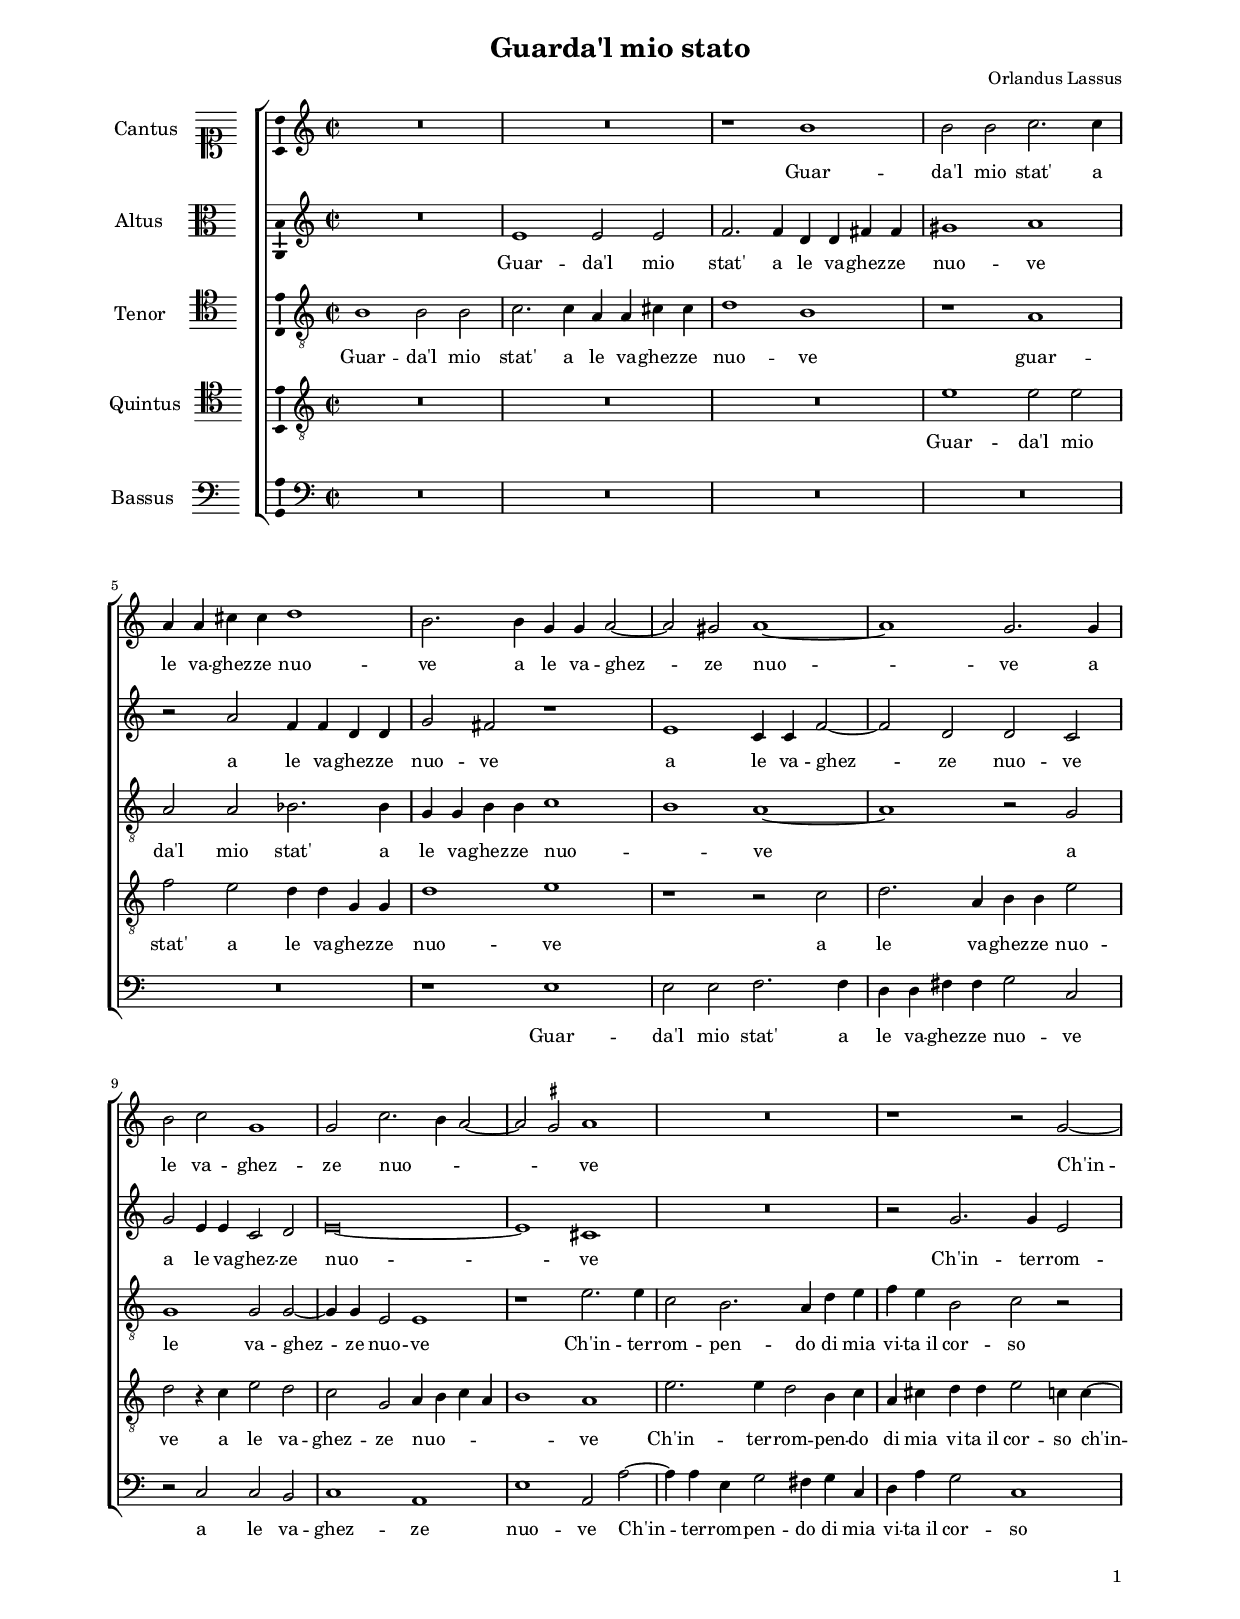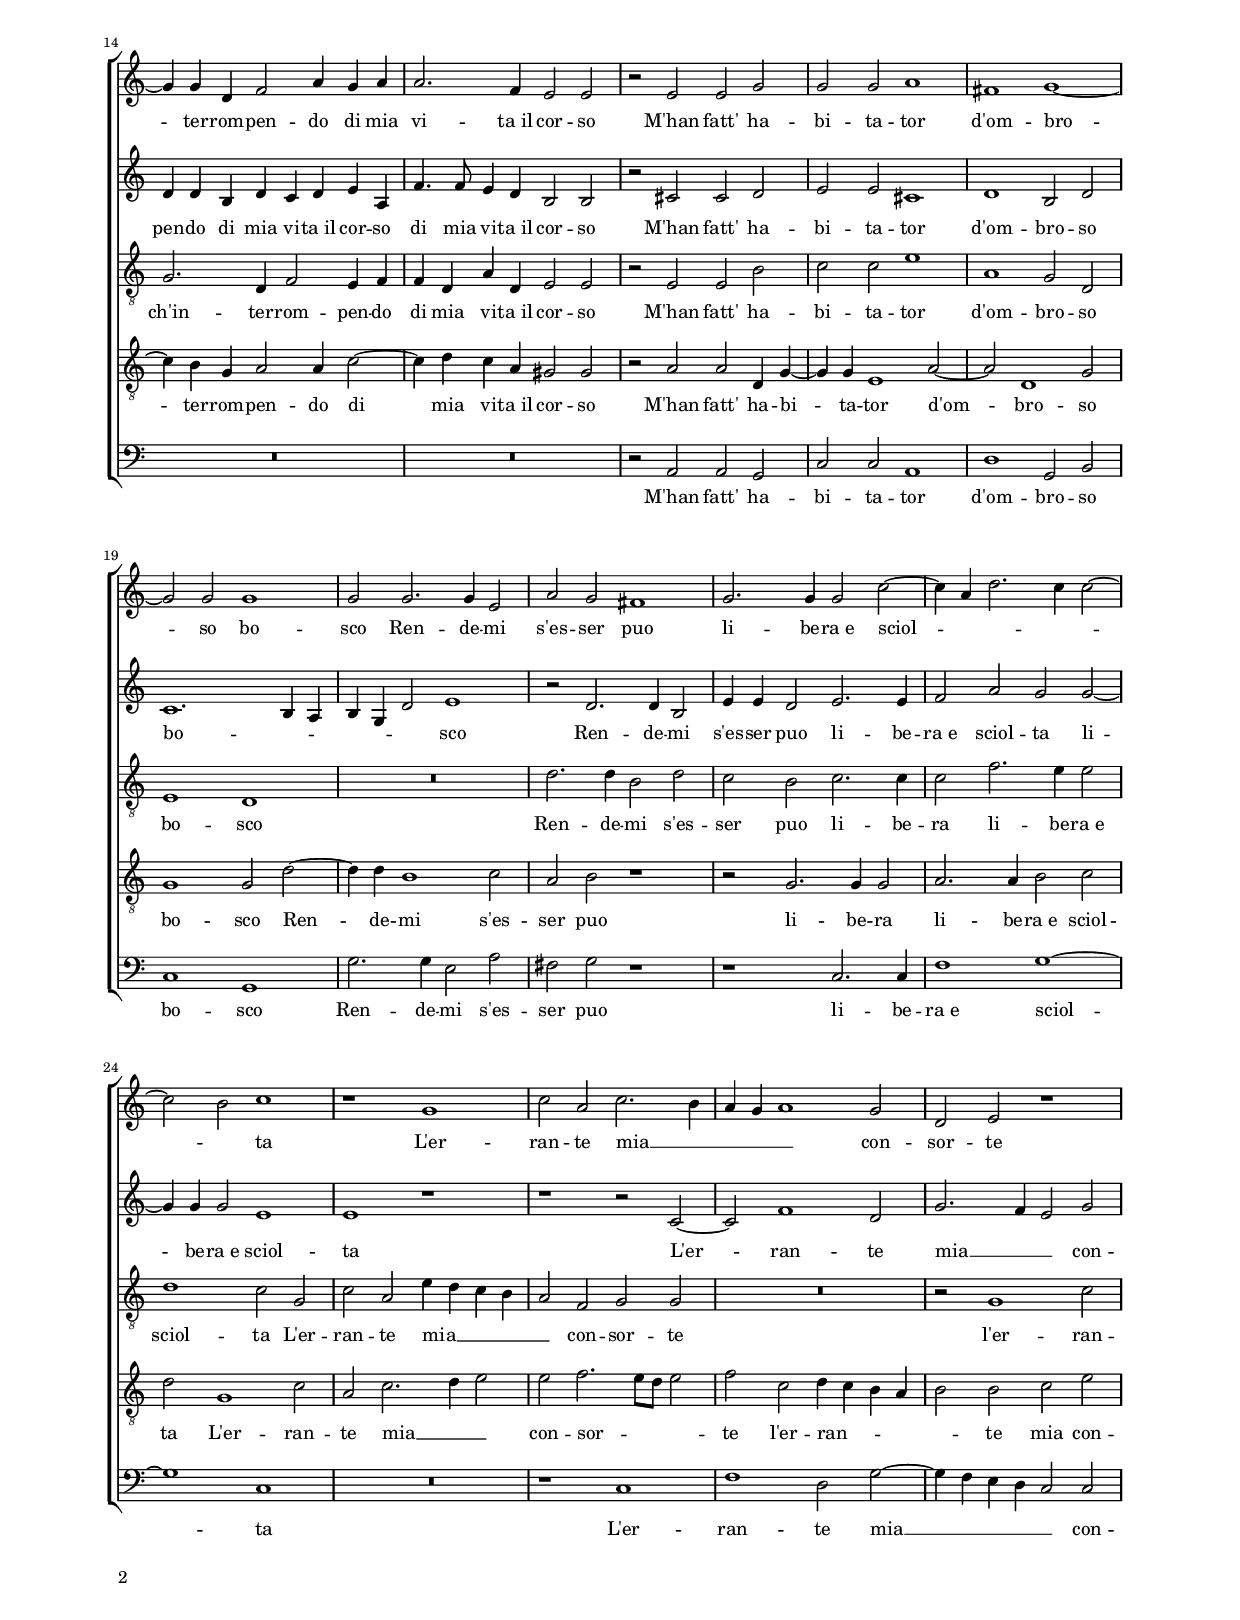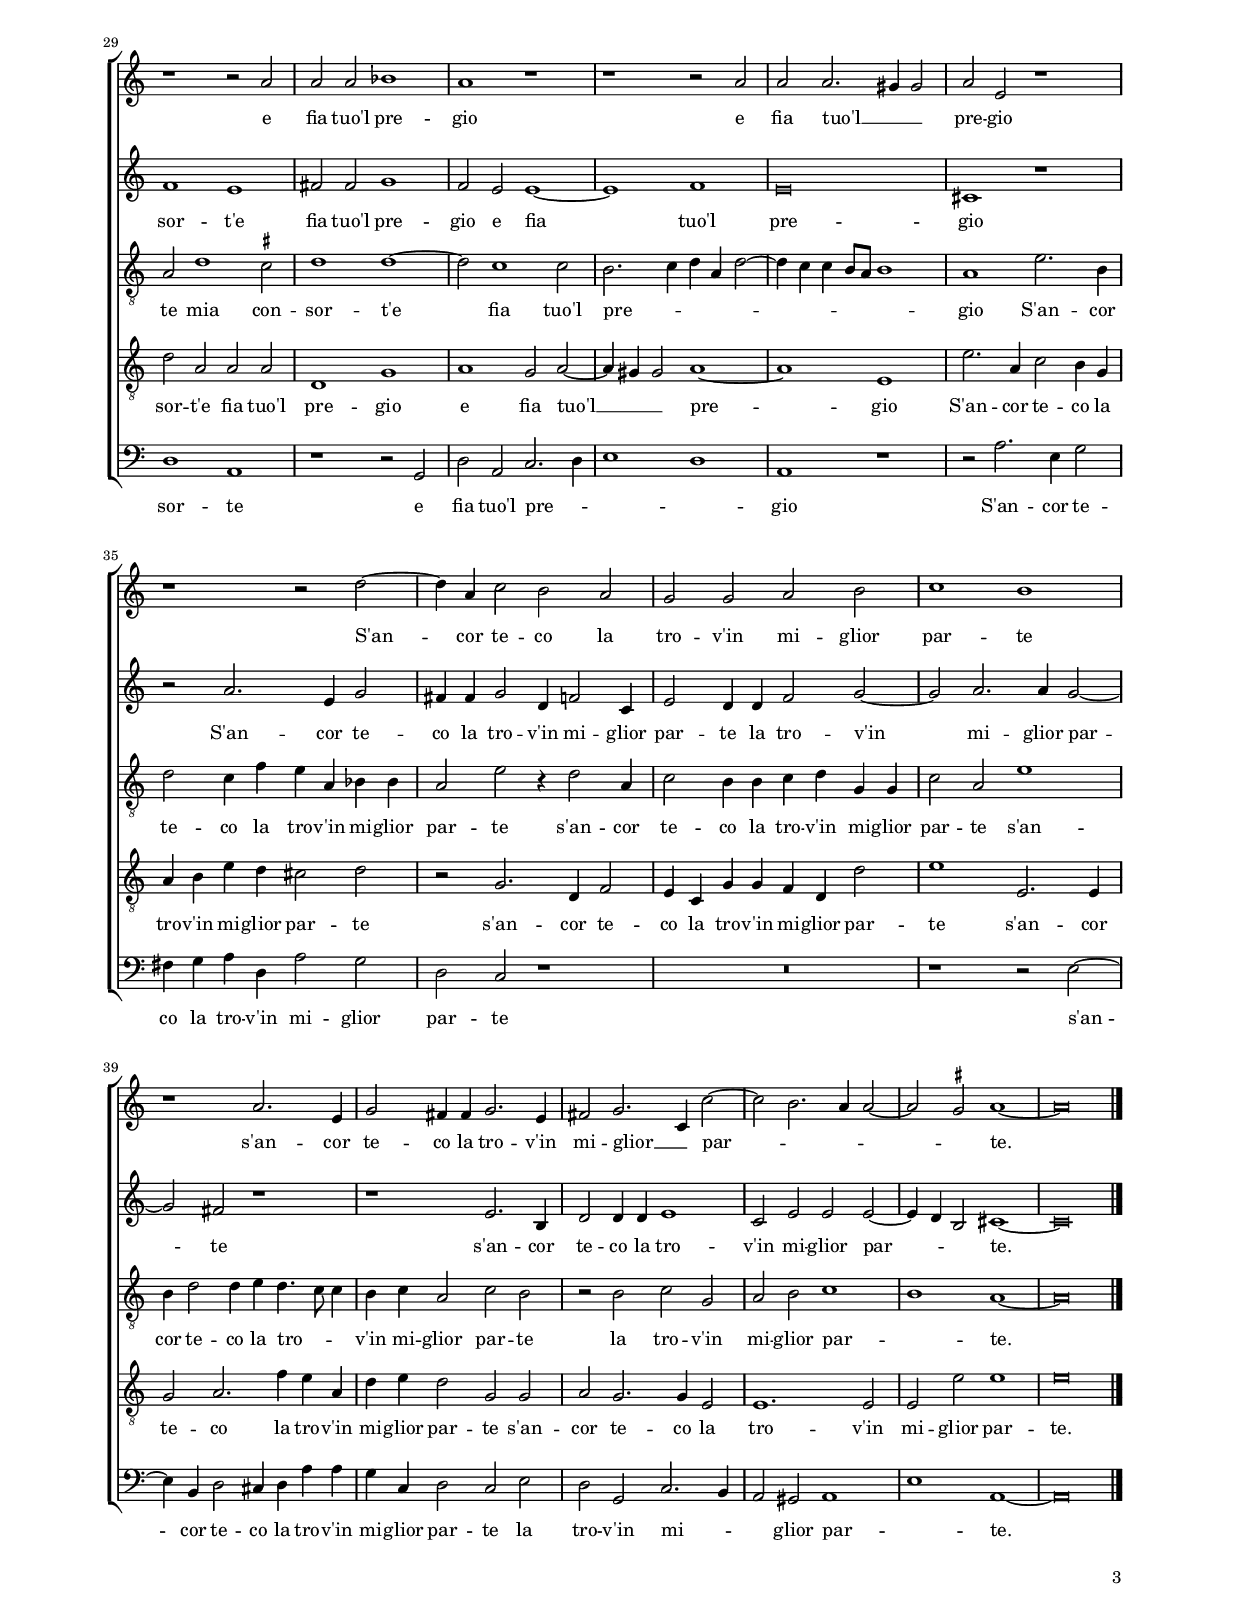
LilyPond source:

\header
{
  title="Guarda'l mio stato"
  composer="Orlandus Lassus"
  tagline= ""
}

\version "2.24.1"
\language deutsch
#(set-global-staff-size 15)
#(ly:set-option 'point-and-click #f)

	
\paper
	{
	top-margin = 2 \cm
	bottom-margin = 1.4 \cm
	left-margin = 2 \cm
	right-margin = 2 \cm
	ragged-bottom = ##f
	ragged-last-bottom = ##t
	print-page-number = ##f
	score-system-spacing = #'((basic-distance . 16) (minimum-distance . 14) (padding . 5) (strechability . 150))
	system-system-spacing = #'((basic-distance . 16) (minimum-distance . 14) (padding . 5) (strechability . 150))
	oddFooterMarkup=\markup   \fill-line { "" \fromproperty #'page:page-number-string }
	evenFooterMarkup=\markup  \fill-line { \fromproperty #'page:page-number-string "" }
	last-bottom-spacing = #'((basic-distance . 12) (minimum-distance . 7) (padding . 4))
%	systems-per-page = 3
%	min-systems-per-page = 3
	markup-system-spacing.basic-distance = #12
	}

	
global = {
	\key c \major
	\time 2/2 \set Score.measureLength = #(ly:make-moment 2/1)
	\skip 1*2*44 \bar "|."
	}

	ficta = { \once \set suggestAccidentals = ##t }
	
	forget = #(define-music-function (music) (ly:music?) #{
		\accidentalStyle forget
		$music
		\accidentalStyle default
		#})



incipitcantus = \markup { \score {
	{
	\set Staff.instrumentName = \markup { \fontsize #1 "Cantus" }
	\key c \major
	\clef soprano
	s4 \bar ""
	}
	\layout  {
	raggedright = ##t
	indent = 1.6 \cm
	line-width = 2.4\cm
	\context { \Staff \remove Time_signature_engraver }
	\override Staff.Clef.Y-extent = #'(0 . 0)
	}} \hspace #1 }
	
      
incipitaltus = \markup { \score {
	{
	\set Staff.instrumentName = \markup { \fontsize #1 "Altus" }
	\key c \major
	\clef alto
	s4 \bar ""
	}
	\layout  {
	raggedright = ##t
	indent = 1.6 \cm
	line-width = 2.4\cm
	\context { \Staff \remove Time_signature_engraver }
	\override Staff.Clef.Y-extent = #'(0 . 0)
	}} \hspace #1 }


incipittenor = \markup { \score {
	{
	\set Staff.instrumentName = \markup { \fontsize #1 "Tenor" }
	\key c \major
	\clef tenor
	s4 \bar ""
	}
	\layout  {
	raggedright = ##t
	indent = 1.6 \cm
	line-width = 2.4\cm
	\context { \Staff \remove Time_signature_engraver }
	\override Staff.Clef.Y-extent = #'(0 . 0)
	}} \hspace #1 }
      
      
incipitquintus = \markup { \score {
	{
	\set Staff.instrumentName = \markup { \fontsize #1 "Quintus" }
	\key c \major
	\clef tenor
	s4 \bar ""
	}
	\layout  {
	raggedright = ##t
	indent = 1.6 \cm
	line-width = 2.4\cm
	\context { \Staff \remove Time_signature_engraver }
	\override Staff.Clef.Y-extent = #'(0 . 0)
	}} \hspace #1 }
      
      
incipitbassus = \markup { \score {
	{
	\set Staff.instrumentName = \markup { \fontsize #1 "Bassus" }
	\key c \major
	\clef bass
	s4 \bar ""
	}
	\layout  {
	raggedright = ##t
	indent = 1.6 \cm
	line-width = 2.4\cm
	\context { \Staff \remove Time_signature_engraver }
	\override Staff.Clef.Y-extent = #'(0 . 0)
	}} \hspace #1 }


cantus =  \relative c''
	{
	R\breve
	R\breve
	r1 h
	h2 h c2. c4
%5
	a4 a cis cis d1 |
	h2. h4 g g a2~
	a2 gis a1~
	a1 g2.  g4
	h2 c g1
%10
	g2 c2. h4 a2~ |
	a2 \ficta gis a1
	R\breve
	r1 r2 g~
	g4 g d f2 a4 g a
%15
	a2. f4 e2 e |
	r2 e e g
	g2 g a1
	fis1 g~
	g2 g g1
%20
	g2 g2. g4 e2 |
	a2 g fis1
	g2. g4 g2 c~
	c4 a d2. c4 c2~
	c2 h c1
%25
	r1 g |
	c2 a c2. h4
	a4 g a1 g2
	d2 e r1
	r1 r2 a
%30
	a2 a b1 |
	a1 r
	r1 r2 a
	a2 a2. gis4 gis2
	a2 e r1
%35
	r1 r2 d'~ |
	d4 a c2 h a
	g2 g a h
	c1 h
	r1 a2. e4 
%40
	g2 fis4 fis g2. e4  |
	fis2 g2. c,4 c'2~
	c2 h2. a4 a2~
	a2 \ficta gis a1~
	a\breve |
	}


altus =  \relative c'
	{
	R\breve
	e1 e2 e
	f2. f4 d d fis fis
	gis1 a
%5
	r2 a f4 f d d |
	g2 fis r1
	e1 c4 c f2~
	f2 d d c
	g'2 e4 e c2 d
%10
	e\breve~ |
	e1 cis
	R\breve
	r2 g'2. g4 e2
	d4 d h d c d e a,
%15
	f'4. f8 e4 d h2 h |
	r2 cis cis d
	e2 e cis1
	d1 h2 d
	c1. h4 a
%20
	h4 g d'2 e1 |
	r2 d2. d4 h2
	e4 e d2 e2. e4
	f2 a g g~
	g4 g g2 e1
%25
	e1 r |
	r1 r2 c~
	c2 f1 d2
	g2. f4 e2 g
	f1 e
%30
	fis2 fis g1 |
	f2 e e1~
	e1 f
	e\breve
	cis1 r
%35
	r2 a'2. e4 g2 |
	fis4 fis g2 d4 f2 c4
	e2 d4 d f2 g~
	g2 a2. a4 g2~
	g2 fis r1
%40
	r1 e2. h4 |
	d2 d4 d e1
	c2 e e e~
	e4 d h2 cis1~
	cis\breve |
	}


tenor =  \relative c'
	{
	h1 h2 h
	c2. c4 a a cis cis
	d1 h
	r1 a
%5
	a2 a b2. b4 |
	g4 g h h c1
	h1 a~ 
	a1 r2 g
	g1 g2 g~
%10
	g4 g e2 e1 |
	r1 e'2. e4
	c2 h2. a4 d e
	f4 e h2 c r
	g2. d4 f2 e4 f
%15
	f4 d a' d, e2 e |
	r2 e e h'
	c2 c e1
	a,1 g2 d
	e1 d
%20
	R\breve |
	d'2. d4 h2 d
	c2 h c2. c4
	c2 f2. e4 e2
	d1 c2 g
%25
	c2 a e'4 d c h |
	a2 f g g
	R\breve
	r2 g1 c2
	a2 d1 \ficta cis2
%30
	d1 d~ |
	d2 c1 c2
	h2. c4 d a d2~
	d4 c c h8 a h1
	a1 e'2. h4
%35
	d2 c4 f e a, b b |
	a2 e' r4 d2 a4
	c2 h4 h c d g, g
	c2 a e'1
	h4 d2 d4 e d4. c8 c4
%40
	h4 c a2 c h |
	r2 h c g
	a2 h c1
	h1 a~
	a\breve |
	}

	
quintus  =  \relative c'
	{
	R\breve
	R\breve
	R\breve
	e1 e2 e
%5
	f2 e d4 d g, g |
	d'1 e
	r1 r2 c
	d2. a4 h h e2
	d2 r4 c e2 d
%10
	c2 g a4 h c a |
	h1 a
	e'2. e4 d2 h4 c
	a4 cis d d e2 c4 c~
	c4 h g a2 a4 c2~
%15
	c4 d c a gis2 gis |
	r2 a a d,4 g~
	g4 g e1 a2~
	a2 d,1 g2
	g1 g2 d'~
%20
	d4 d h1 c2 |
	a2 h r1
	r2 g2. g4 g2
	a2. a4 h2 c
	d2 g,1 c2
%25
	a2 c2. d4 e2 |
	e2 f2. e8 d e2
	f2 c d4 c h a
	h2 h c e
	d2 a a a
%30
	d,1 g |
	a1 g2 a~
	a4 gis gis2 a1~
	a1 e
	e'2. a,4 c2 h4 g
%35
	a4 h e d cis2 d |
	r2 g,2. d4 f2
	e4 c g' g f d d'2
	e1 e,2. e4
	g2 a2. f'4 e a,
%40
	d4 e d2 g, g |
	a2 g2. g4 e2
	e1. e2
	e2 e' e1
	e\breve |
	}


bassus  =  \relative c
	{
	R\breve
	R\breve
	R\breve
	R\breve
%5
	R\breve |
	r1 e
	e2 e f2. f4
	d4 d fis fis g2 c,
	r2 c c h
%10
	c1 a |
	e'1 a,2 a'~
	a4 a e g2 fis4 g c,
	d4 a' g2 c,1
	R\breve
%15
	R\breve |
	r2 a a g
	c2 c a1
	d1 g,2 h
	c1 g
%20
	g'2. g4 e2 a |
	fis2 g r1
	r1 c,2. c4
	f1 g~
	g1 c,
%25
	R\breve |
	r1 c
	f1 d2 g~
	g4 f e d c2 c
	d1 a
%30
	r1 r2 g |
	d'2 a c2. d4
	e1 d
	a1 r
	r2 a'2. e4 g2
%35
	fis4 g a d, a'2 g |
	d2 c r1
	R\breve
	r1 r2 e~
	e4 h d2 cis4 d a' a
%40
	g4 c, d2 c e |
	d2 g, c2. h4
	a2 gis a1
	e'1 a,~
	a\breve |
	}

lyricscantus = \lyricmode {
	Guar -- da'l mio stat' a le va -- ghez -- ze nuo -- ve
	a le va -- ghez -- ze nuo -- ve
	a le va -- ghez -- ze nuo -- _ _ _ ve
	Ch'in -- ter -- rom -- pen -- do di mia vi -- ta_il cor -- so
	M'han fatt' ha -- bi -- ta -- tor d'om -- bro -- so bo -- sco
	Ren -- de -- mi s'es -- ser puo li -- be -- ra_e sciol -- _ _ _ _ _ ta
	L'er -- ran -- te mia __ _ _ _ _ con -- sor -- te e fia tuo'l pre -- gio
	e fia tuo'l __ _ _ pre -- gio
	S'an -- cor te -- co la tro -- v'in mi -- glior par -- te
	s'an -- cor te -- co la tro -- v'in mi -- glior __ _ par -- _ _ _ _ te.
	}


lyricsaltus = \lyricmode {
	Guar -- da'l mio stat' a le va -- ghez -- ze nuo -- ve
	a le va -- ghez -- ze nuo -- ve
	a le va -- ghez -- ze nuo -- ve
	a le va -- ghez -- ze nuo -- ve
	Ch'in -- ter -- rom -- pen -- do di mia vi -- ta_il cor -- so
	di mia vi -- ta_il cor -- so
	M'han fatt' ha -- bi -- ta -- tor d'om -- bro -- so bo -- _ _ _ _ _ sco
	Ren -- de -- mi s'es -- ser puo li -- be -- ra_e sciol -- ta
	li -- be -- ra_e sciol -- ta
	L'er -- ran -- te mia __ _ _ con -- sor -- t'e fia tuo'l pre -- gio
	e fia tuo'l pre -- gio
	S'an -- cor te -- co la tro -- v'in mi -- glior par -- te
	la tro -- v'in mi -- glior par -- te
	s'an -- cor te -- co la tro -- v'in mi -- glior par -- _ _ te.
	}


lyricstenor = \lyricmode {
	Guar -- da'l mio stat' a le va -- ghez -- ze nuo -- ve
	guar -- da'l mio stat' a le va -- ghez -- ze nuo -- _ ve
	a le va -- ghez -- ze nuo -- ve
	Ch'in -- ter -- rom -- pen -- do di mia vi -- ta_il cor -- so
	ch'in -- ter -- rom -- pen -- do di mia vi -- ta_il cor -- so
	M'han fatt' ha -- bi -- ta -- tor d'om -- bro -- so bo -- sco
	Ren -- de -- mi s'es -- ser puo li -- be -- ra
	li -- be -- ra_e sciol -- ta
	L'er -- ran -- te mia __ _ _ _ _ con -- sor -- te
	l'er -- ran -- te mia con -- sor -- t'e fia tuo'l pre -- _ _ _ _ _ _ _ _ _ gio
	S'an -- cor te -- co la tro -- v'in mi -- glior par -- te
	s'an -- cor te -- co la tro -- v'in mi -- glior par -- te
	s'an -- cor te -- co la tro -- _ _ v'in mi -- glior par -- te
	la tro -- v'in mi -- glior par -- _ te.
	}


lyricsquintus = \lyricmode {
	Guar -- da'l mio stat' a le va -- ghez -- ze nuo -- ve
	a le va -- ghez -- ze nuo -- ve
	a le va -- ghez -- ze nuo -- _ _ _ _ ve
	Ch'in -- ter -- rom -- pen -- do di mia vi -- ta_il cor -- so
	ch'in -- ter -- rom -- pen -- do di mia vi -- ta_il cor -- so
	M'han fatt' ha -- bi -- ta -- tor d'om -- bro -- so bo -- sco
	Ren -- de -- mi s'es -- ser puo li -- be -- ra
	li -- be -- ra_e sciol -- ta
	L'er -- ran -- te mia __ _ _ con -- sor -- _ _ _ te
	l'er -- ran -- _ _ _ _ te mia con -- sor -- t'e fia tuo'l pre -- gio
	e fia tuo'l __ _ _ pre -- gio
	S'an -- cor te -- co la tro -- v'in mi -- glior par -- te
	s'an -- cor te -- co la tro -- v'in mi -- glior par -- te
	s'an -- cor te -- co la tro -- v'in mi -- glior par -- te
	s'an -- cor te -- co la tro -- v'in mi -- glior par -- te.
	}


lyricsbassus = \lyricmode {
	Guar -- da'l mio stat' a le va -- ghez -- ze nuo -- ve
	a le va -- ghez -- ze nuo -- ve
	Ch'in -- ter -- rom -- pen -- do di mia vi -- ta_il cor -- so
	M'han fatt' ha -- bi -- ta -- tor d'om -- bro -- so bo -- sco
	Ren -- de -- mi s'es -- ser puo li -- be -- ra_e sciol -- ta
	L'er -- ran -- te mia __ _ _ _ _ con -- sor -- te e fia tuo'l pre -- _ _ _ gio
	S'an -- cor te -- co la tro -- v'in mi -- glior par -- te
	s'an -- cor te -- co la tro -- v'in mi -- glior par -- te
	la tro -- v'in mi -- _ _ glior par -- _ te.
	}


\score
{  
  % \transpose {
	\new ChoirStaff \with { \override StaffGrouper.staff-staff-spacing.basic-distance = #12 }
	<<

	\new Staff << \global
	\new Voice="v1" {
		\set Staff.instrumentName=\incipitcantus
		\set Staff.midiInstrument = "reed organ"
		\clef violin
		\cantus }
	\new Lyrics \lyricsto "v1" {\lyricscantus }
	>>


	\new Staff << \global
	\new Voice="v2" {
		\set Staff.instrumentName=\incipitaltus
		\set Staff.midiInstrument = "reed organ"
		\clef violin 
		\altus}
	\new Lyrics \lyricsto "v2" {\lyricsaltus }
	>>


	\new Staff << \global
	\new Voice="v3" {
		\set Staff.instrumentName=\incipittenor
		\set Staff.midiInstrument = "reed organ"
		\clef "G_8"
		\tenor }
	\new Lyrics \lyricsto "v3" {\lyricstenor }
	>>


	\new Staff << \global
	\new Voice="v5" {
		\set Staff.instrumentName=\incipitquintus
		\set Staff.midiInstrument = "reed organ"
		\clef "G_8"
		\quintus}
	\new Lyrics \lyricsto "v5" {\lyricsquintus }
	>>


	\new Staff << \global
	\new Voice="v4" {
		\set Staff.instrumentName=\incipitbassus
		\set Staff.midiInstrument = "reed organ"
		\clef bass 
		\bassus }
	\new Lyrics \lyricsto "v4" {\lyricsbassus}
	>>

	>>
	% } % transpose

	\layout
	{
	indent = 2.5\cm
	\context { \Lyrics \override VerticalAxisGroup.nonstaff-relatedstaff-spacing.padding = #1.4 }
	\context { \Staff \override TimeSignature.break-visibility = #end-of-line-invisible }
	\context { \Staff \consists Ambitus_engraver }
	\context { \Score \override BarNumber.padding = #2 }
	\context { \Voice \override NoteHead.style = #'baroque }
	}
	
\midi
	{
	\tempo 2 = 95
	}
	
}


% EOF
